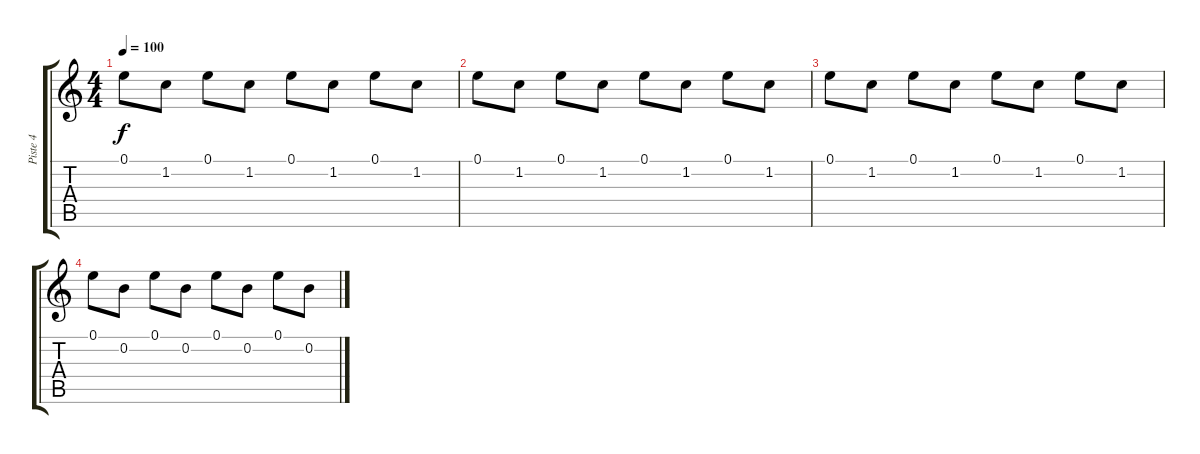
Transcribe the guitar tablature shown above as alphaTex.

\track ("Piste 4" "Piste 4") {instrument electricguitarclean}
\staff {score tabs}
\tuning (E4 B3 G3 D3 A2 E2) {hide}
\ts (4 4)
\tempo 100
\clef g2
\ks c
0.1.8{dy f} 1.2.8 0.1.8 1.2.8 0.1.8 1.2.8 0.1.8 1.2.8 |
0.1.8 1.2.8 0.1.8 1.2.8 0.1.8 1.2.8 0.1.8 1.2.8 |
0.1.8 1.2.8 0.1.8 1.2.8 0.1.8 1.2.8 0.1.8 1.2.8 |
0.1.8 0.2.8 0.1.8 0.2.8 0.1.8 0.2.8 0.1.8 0.2.8
